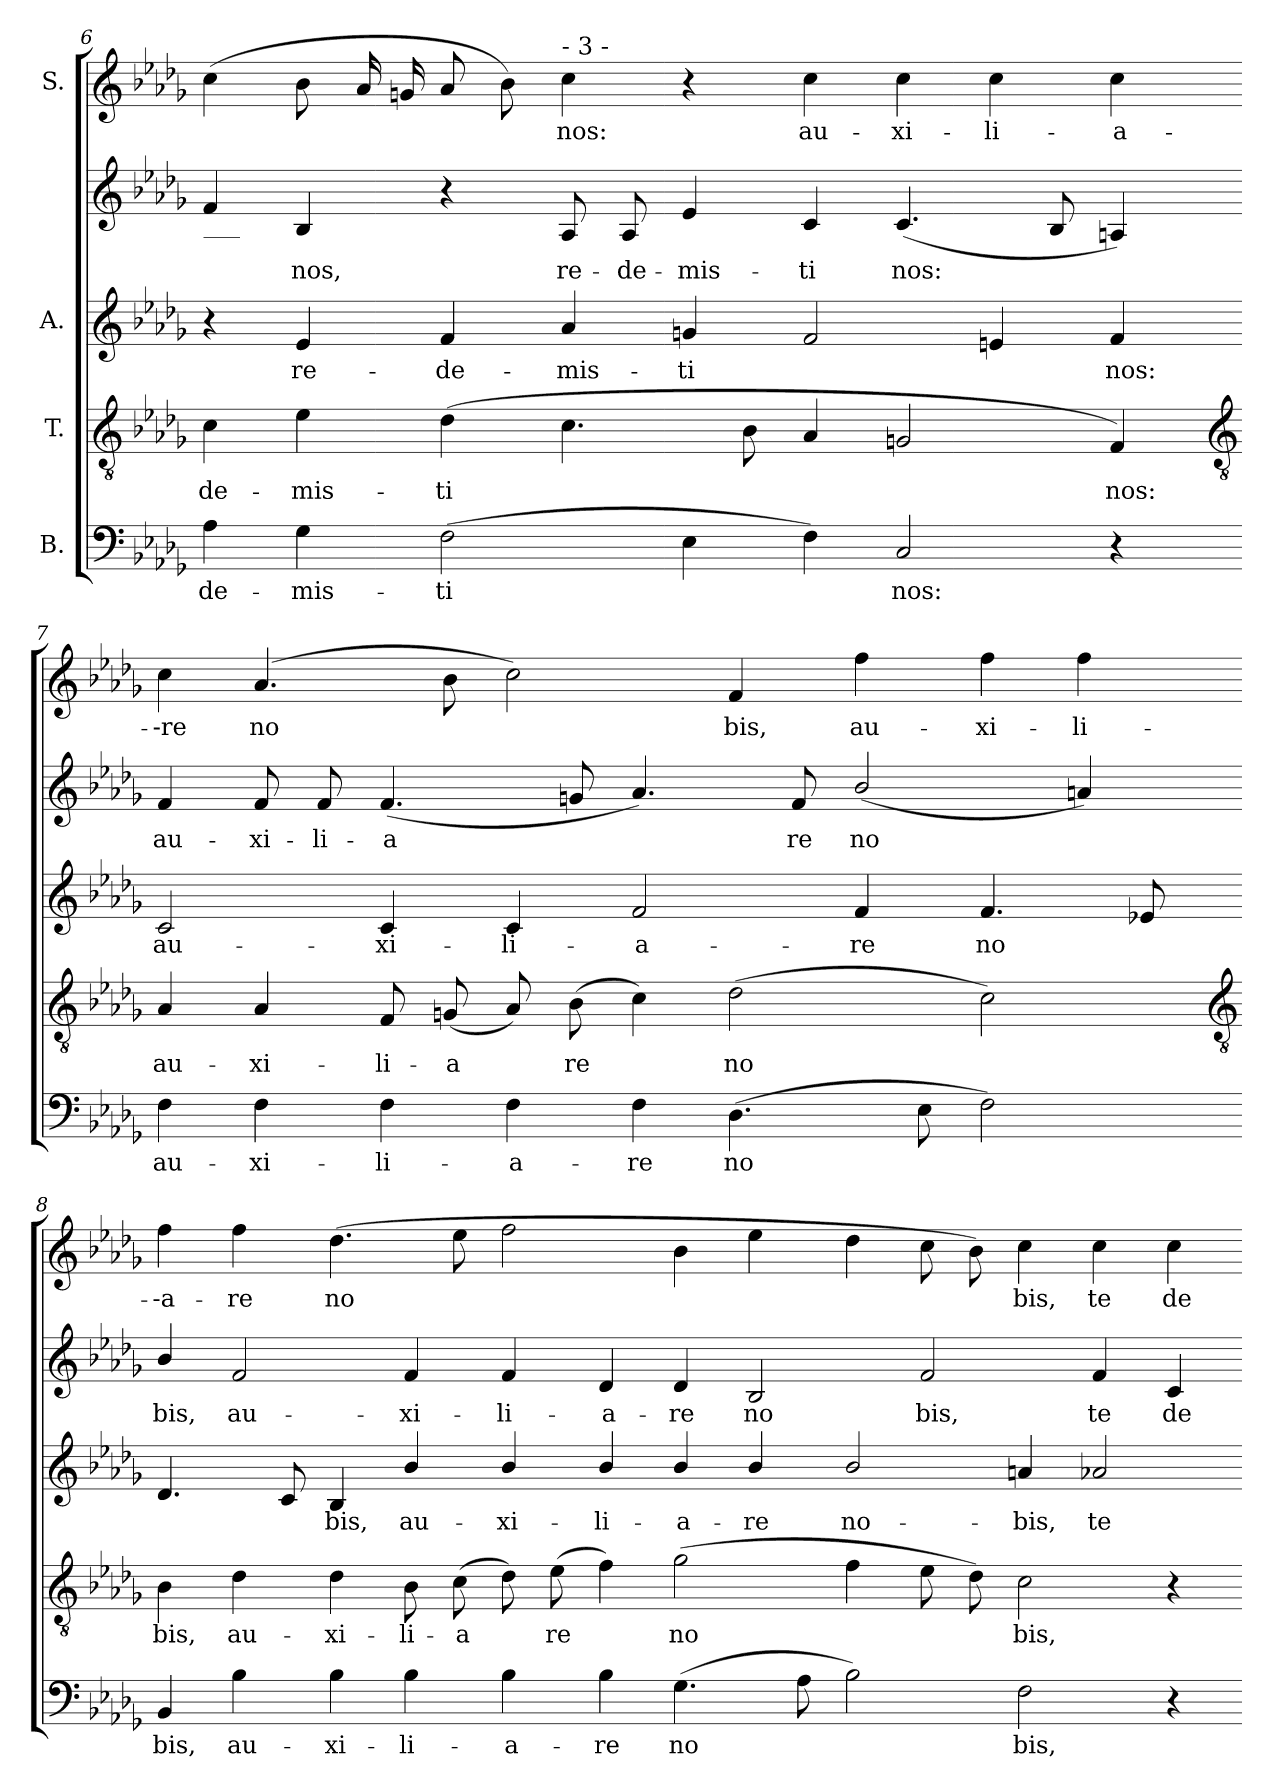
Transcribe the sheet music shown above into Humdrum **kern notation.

**kern	**text	**kern	**text	**kern	**text	**kern	**text	**kern	**text
*part4	*part4	*part3	*part3	*part2	*part2	*part2	*part2	*part1	*part1
*staff5	*staff5	*staff4	*staff4	*staff3	*staff3	*staff2	*staff2	*staff1	*staff1
*I"B.	*	*I"T.	*	*I"A.	*	*	*	*I"S.	*
!!LO:LB:g=z
*clefF4	*	*clefGv2	*	*clefG2	*	*clefG2	*	*clefG2	*
*k[b-e-a-d-g-]	*	*k[b-e-a-d-g-]	*	*k[b-e-a-d-g-]	*	*k[b-e-a-d-g-]	*	*k[b-e-a-d-g-]	*
*D-:	*	*D-:	*	*D-:	*	*D-:	*	*D-:	*
=6	=6	=6	=6	=6	=6	=6	=6	=6	=6
!	!	!	!	!	!	!LO:TX:b:t=___	!	!	!
!	!LO:LY:b	!	!LO:LY:b	!	!	!	!	!	!
4A-	-de-	4c	-de-	4r	.	4f	.	(>4cc	.
!	!LO:LY:b	!	!LO:LY:b	!	!LO:LY:b	!	!LO:LY:b	!	!
4G-	-mis-	4e-	-mis-	4e-	re-	4B-	nos,	8b-	.
.	.	.	.	.	.	.	.	16a-	.
.	.	.	.	.	.	.	.	16gn	.
!	!LO:LY:b	!	!LO:LY:b	!	!LO:LY:b	!	!	!	!
(>2F	-ti	(>4d-	-ti	4f	-de-	4r	.	8a-	.
.	.	.	.	.	.	.	.	8b-)	.
!	!	!	!	!	!	!	!	!LO:TX:a:t=- 3 -	!
!	!	!	!	!	!LO:LY:b	!	!LO:LY:b	!	!LO:LY:b
.	.	4.c	.	4a-	-mis-	8A-	re-	4cc	nos:
!	!	!	!	!	!	!	!LO:LY:b	!	!
.	.	.	.	.	.	8A-	-de-	.	.
!	!	!	!	!	!LO:LY:b	!	!LO:LY:b	!	!
4E-	.	.	.	4gn	-ti	4e-	-mis-	4r	.
.	.	8B-	.	.	.	.	.	.	.
!	!	!	!	!	!	!	!LO:LY:b	!	!LO:LY:b
4F)	.	4A-	.	2f	.	4c	-ti	4cc	au-
!	!LO:LY:b	!	!	!	!	!	!LO:LY:b	!	!LO:LY:b
2C	nos:	2Gn	.	.	.	(<4.c	nos:	4cc	-xi-
!	!	!	!	!	!	!	!	!	!LO:LY:b
.	.	.	.	4en	.	.	.	4cc	-li-
.	.	.	.	.	.	8B-	.	.	.
!	!	!	!LO:LY:b	!	!LO:LY:b	!	!	!	!LO:LY:b
4r	.	4F)	nos:	4f	nos:	4An)	.	4cc	-a-
!!LO:LB:g=z
=7-	=7-	=7-	=7-	=7-	=7-	=7-	=7-	=7-	=7-
*	*	*clefGv2	*	*	*	*	*	*	*
!	!LO:LY:b	!	!LO:LY:b	!	!LO:LY:b	!	!LO:LY:b	!	!LO:LY:b
4F	au-	4A-	au-	2c	au-	4f	au-	4cc	--re
!	!LO:LY:b	!	!LO:LY:b	!	!	!	!LO:LY:b	!	!LO:LY:b
4F	-xi-	4A-	-xi-	.	.	8f	-xi-	(>4.a-	no
!	!	!	!	!	!	!	!LO:LY:b	!	!
.	.	.	.	.	.	8f	-li-	.	.
!	!LO:LY:b	!	!LO:LY:b	!	!LO:LY:b	!	!LO:LY:b	!	!
4F	-li-	8F	-li-	4c	-xi-	(<4.f	-a	.	.
!	!	!	!LO:LY:b	!	!	!	!	!	!
.	.	(<8Gn	-a	.	.	.	.	8b-	.
!	!LO:LY:b	!	!	!	!LO:LY:b	!	!	!	!
4F	-a-	8A-)	.	4c	-li-	.	.	2cc)	.
!	!	!	!LO:LY:b	!	!	!	!	!	!
.	.	(>8B-	re	.	.	8gn	.	.	.
!	!LO:LY:b	!	!	!	!LO:LY:b	!	!	!	!
4F	-re	4c)	.	2f	-a-	4.a-)	.	.	.
!	!LO:LY:b	!	!LO:LY:b	!	!	!	!	!	!LO:LY:b
(>4.D-	no	(>2d-	no	.	.	.	.	4f	bis,
!	!	!	!	!	!	!	!LO:LY:b	!	!
.	.	.	.	.	.	8f	re	.	.
!	!	!	!	!	!LO:LY:b	!	!LO:LY:b	!	!LO:LY:b
.	.	.	.	4f	-re	(<2b-/	no	4ff	au-
8E-	.	.	.	.	.	.	.	.	.
!	!	!	!	!	!LO:LY:b	!	!	!	!LO:LY:b
2F)	.	2c)	.	4.f	no	.	.	4ff	-xi-
!	!	!	!	!	!	!	!	!	!LO:LY:b
.	.	.	.	.	.	4an/)	.	4ff	-li-
.	.	.	.	8e-	.	.	.	.	.
!!LO:LB:g=z
=8-	=8-	=8-	=8-	=8-	=8-	=8-	=8-	=8-	=8-
*	*	*clefGv2	*	*	*	*	*	*	*
!	!LO:LY:b	!	!LO:LY:b	!	!	!	!LO:LY:b	!	!LO:LY:b
4BB-	-bis,	4B-	-bis,	4.d-	.	4b-/	-bis,	4ff	--a-
!	!LO:LY:b	!	!LO:LY:b	!	!	!	!LO:LY:b	!	!LO:LY:b
4B-	au-	4d-	au-	.	.	2f	au-	4ff	-re
.	.	.	.	8c	.	.	.	.	.
!	!LO:LY:b	!	!LO:LY:b	!	!LO:LY:b	!	!	!	!LO:LY:b
4B-	-xi-	4d-	-xi-	4B-	-bis,	.	.	(>4.dd-	no
!	!LO:LY:b	!	!LO:LY:b	!	!LO:LY:b	!	!LO:LY:b	!	!
4B-	-li-	8B-	-li-	4b-/	au-	4f	-xi-	.	.
!	!	!	!LO:LY:b	!	!	!	!	!	!
.	.	(>8c	-a	.	.	.	.	8ee-	.
!	!LO:LY:b	!	!	!	!LO:LY:b	!	!LO:LY:b	!	!
4B-	-a-	8d-)	.	4b-/	-xi-	4f	-li-	2ff	.
!	!	!	!LO:LY:b	!	!	!	!	!	!
.	.	(>8e-	re	.	.	.	.	.	.
!	!LO:LY:b	!	!	!	!LO:LY:b	!	!LO:LY:b	!	!
4B-	-re	4f)	.	4b-/	-li-	4d-	-a-	.	.
!	!LO:LY:b	!	!LO:LY:b	!	!LO:LY:b	!	!LO:LY:b	!	!
(>4.G-	no	(>2g-	no	4b-/	-a-	4d-	-re	4b-	.
!	!	!	!	!	!LO:LY:b	!	!LO:LY:b	!	!
.	.	.	.	4b-/	-re	2B-	no	4ee-	.
8A-	.	.	.	.	.	.	.	.	.
!	!	!	!	!	!LO:LY:b	!	!	!	!
2B-)	.	4f	.	2b-/	no-	.	.	4dd-	.
!	!	!	!	!	!	!	!LO:LY:b	!	!
.	.	8e-	.	.	.	2f	bis,	8cc	.
.	.	8d-)	.	.	.	.	.	8b-)	.
!	!LO:LY:b	!	!LO:LY:b	!	!LO:LY:b	!	!	!	!LO:LY:b
2F	bis,	2c	bis,	4an	-bis,	.	.	4cc	bis,
!	!	!	!	!	!LO:LY:b	!	!LO:LY:b	!	!LO:LY:b
.	.	.	.	2a-X	te	4f	te	4cc	te
!	!	!	!	!	!	!	!LO:LY:b	!	!LO:LY:b
4r	.	4r	.	.	.	4c	de-	4cc	de-
=-	=-	=-	=-	=-	=-	=-	=-	=-	=-
*-	*-	*-	*-	*-	*-	*-	*-	*-	*-
